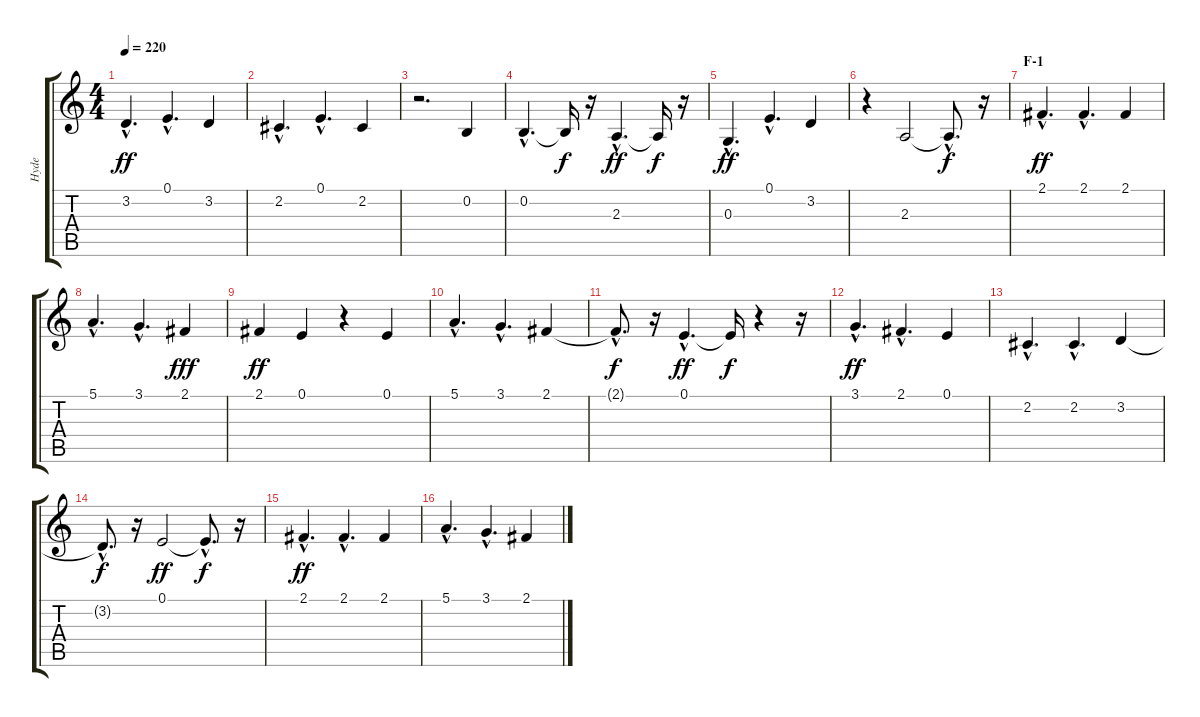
\track ("Hyde" "Hyde") {instrument flute}
\staff {score tabs}
\tuning (E4 B3 G3 D3 A2 E2) {hide}
\ts (4 4)
\tempo 220
\clef g2
\ks c
3.2{hac}.4{d dy ff} 0.1{hac}.4{d} 3.2.4 |
2.2{hac}.4{d} 0.1{hac}.4{d} 2.2.4 |
r.2{d} 0.2.4 |
0.2{hac}.4{d} 0.2{t}.16{dy f} r.16 2.3{hac}.4{d dy ff} 2.3{t}.16{dy f} r.16 |
0.3{hac}.4{d dy ff} 0.1{hac}.4{d} 3.2.4 |
r.4 2.3.2 2.3{hac t}.8{d dy f} r.16 |
\section ("" "F-1")
2.1{hac}.4{d dy ff} 2.1{hac}.4{d} 2.1.4 |
5.1{hac}.4{d} 3.1{hac}.4{d} 2.1.4{dy fff} |
2.1.4{dy ff} 0.1.4 r.4 0.1.4 |
5.1{hac}.4{d} 3.1{hac}.4{d} 2.1.4 |
2.1{hac t}.8{d dy f} r.16 0.1{hac}.4{d dy ff} 0.1{t}.16{dy f} r.4 r.16 |
3.1{hac}.4{d dy ff} 2.1{hac}.4{d} 0.1.4 |
2.2{hac}.4{d} 2.2{hac}.4{d} 3.2.4 |
3.2{hac t}.8{d dy f} r.16 0.1.2{dy ff} 0.1{hac t}.8{d dy f} r.16 |
2.1{hac}.4{d dy ff} 2.1{hac}.4{d} 2.1.4 |
5.1{hac}.4{d} 3.1{hac}.4{d} 2.1.4
